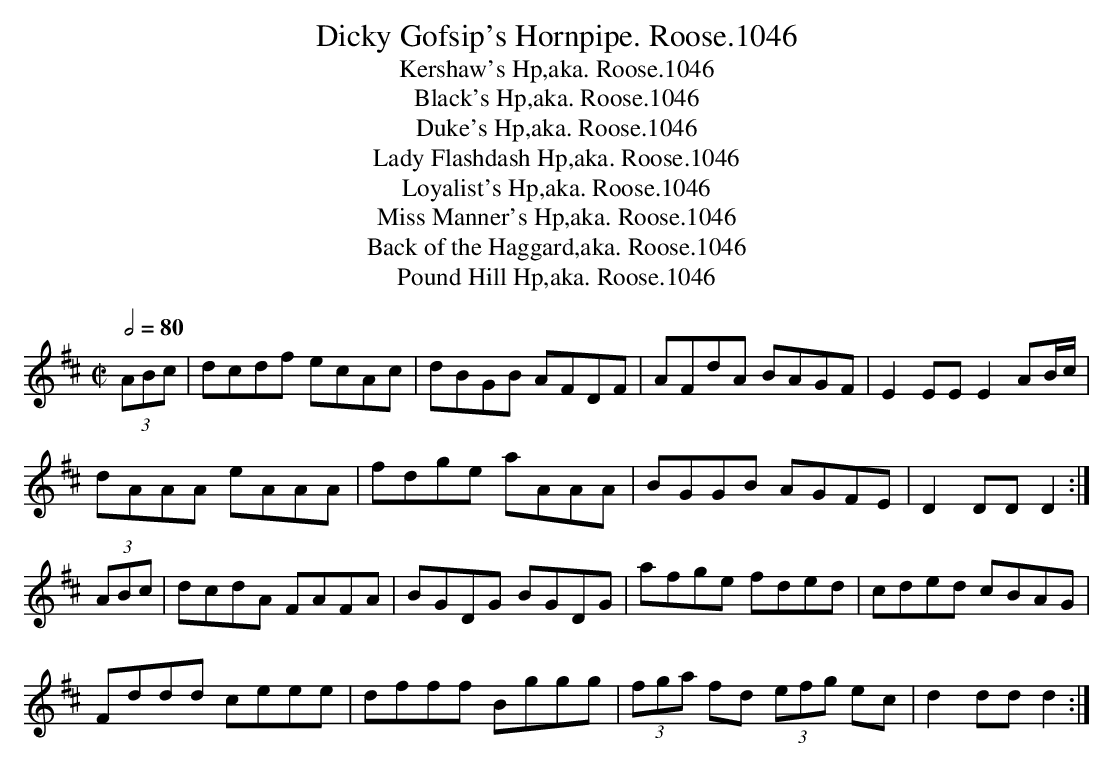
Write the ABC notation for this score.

X:1
T:Dicky Gofsip's Hornpipe. Roose.1046
T:Kershaw's Hp,aka. Roose.1046
T:Black's Hp,aka. Roose.1046
T:Duke's Hp,aka. Roose.1046
T:Lady Flashdash Hp,aka. Roose.1046
T:Loyalist's Hp,aka. Roose.1046
T:Miss Manner's Hp,aka. Roose.1046
T:Back of the Haggard,aka. Roose.1046
T:Pound Hill Hp,aka. Roose.1046
M:C|
L:1/8
Q:1/2=80
K:D
(3ABc|dcdf ecAc|dBGB AFDF|AFdA BAGF|E2EE E2AB/c/|
dAAA eAAA|fdge aAAA|BGGB AGFE|D2DDD2:|
(3ABc|dcdA FAFA|BGDG BGDG|afge fded|cded cBAG|
Fddd ceee|dfff Bggg|(3fga fd (3efg ec|d2ddd2:|
